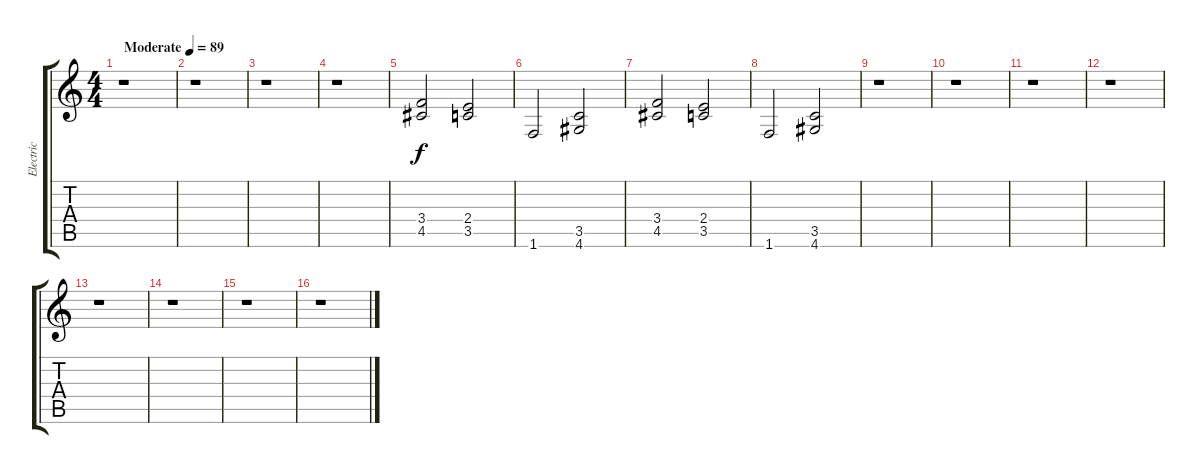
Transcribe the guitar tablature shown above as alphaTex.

\track ("Electric" "Electric") {instrument distortionguitar}
\staff {score tabs}
\tuning (E4 B3 G3 D3 A2 E2) {hide}
\ts (4 4)
\tempo (89 "Moderate")
\clef g2
\ks c
r.1{dy f instrument distortionguitar} |
r.1 |
r.1 |
r.1 |
(3.4 4.5).2 (2.4 3.5).2 |
1.6.2 (3.5 4.6).2 |
(3.4 4.5).2 (2.4 3.5).2 |
1.6.2 (3.5 4.6).2 |
r.1 |
r.1 |
r.1 |
r.1 |
r.1 |
r.1 |
r.1 |
r.1
